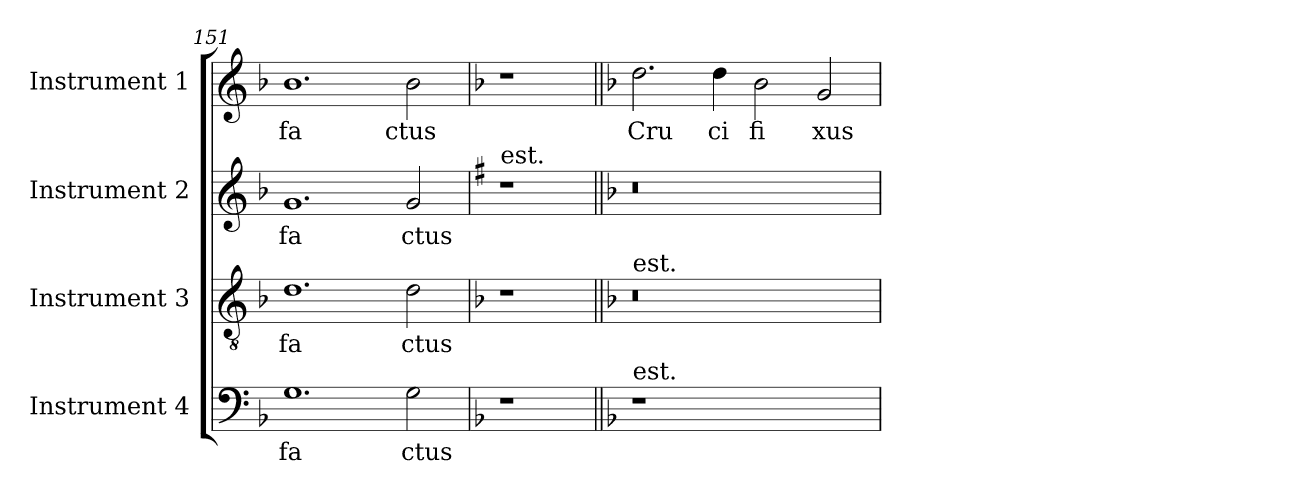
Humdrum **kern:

**kern	**text	**kern	**text	**kern	**text	**kern	**text
*part4	*part4	*part3	*part3	*part2	*part2	*part1	*part1
*staff4	*staff4	*staff3	*staff3	*staff2	*staff2	*staff1	*staff1
*I"Instrument 4	*	*I"Instrument 3	*	*I"Instrument 2	*	*I"Instrument 1	*
*clefF4	*	*clefGv2	*	*clefG2	*	*clefG2	*
*k[b-]	*	*k[b-]	*	*k[b-]	*	*k[b-]	*
*F:	*	*F:	*	*F:	*	*F:	*
=151	=151	=151	=151	=151	=151	=151	=151
!	!LO:LY:b:cj	!	!LO:LY:b:cj	!	!LO:LY:b:cj	!	!LO:LY:b:cj
1.G	fa	1.d	fa	1.g	fa	1.b-	fa
!	!LO:LY:b:cj	!	!LO:LY:b:cj	!	!LO:LY:b:cj	!	!LO:LY:b:cj
2G\	ctus	2d\	ctus	2g/	ctus	2b-\	ctus
=152	=152	=152	=152	=152	=152	=152	=152
*	*	*	*	*k[f#]	*	*	*
*	*	*	*	*G:	*	*	*
!	!	!	!	!LO:TX:a:t=est.	!	!	!
1r	.	1r	.	1r	.	1r	.
!!LO:PB:g=z
=153||	=153||	=153||	=153||	=153||	=153||	=153||	=153||
*	*	*	*	*k[b-]	*	*	*
*	*	*	*	*F:	*	*	*
!	!	!LO:TX:a:t=est.	!	!	!	!	!
!LO:TX:a:t=est.	!	!	!	!	!	!	!
!	!	!	!	!	!	!	!LO:LY:b:cj
1r	.	0r	.	0r	.	2.dd\	Cru
!	!	!	!	!	!	!	!LO:LY:b:cj
.	.	.	.	.	.	4dd\	ci
!	!	!	!	!	!	!	!LO:LY:b:cj
1ryy	.	.	.	.	.	2b-\	fi
!	!	!	!	!	!	!	!LO:LY:b:cj
.	.	.	.	.	.	2g/	xus
=	=	=	=	=	=	=	=
*-	*-	*-	*-	*-	*-	*-	*-
